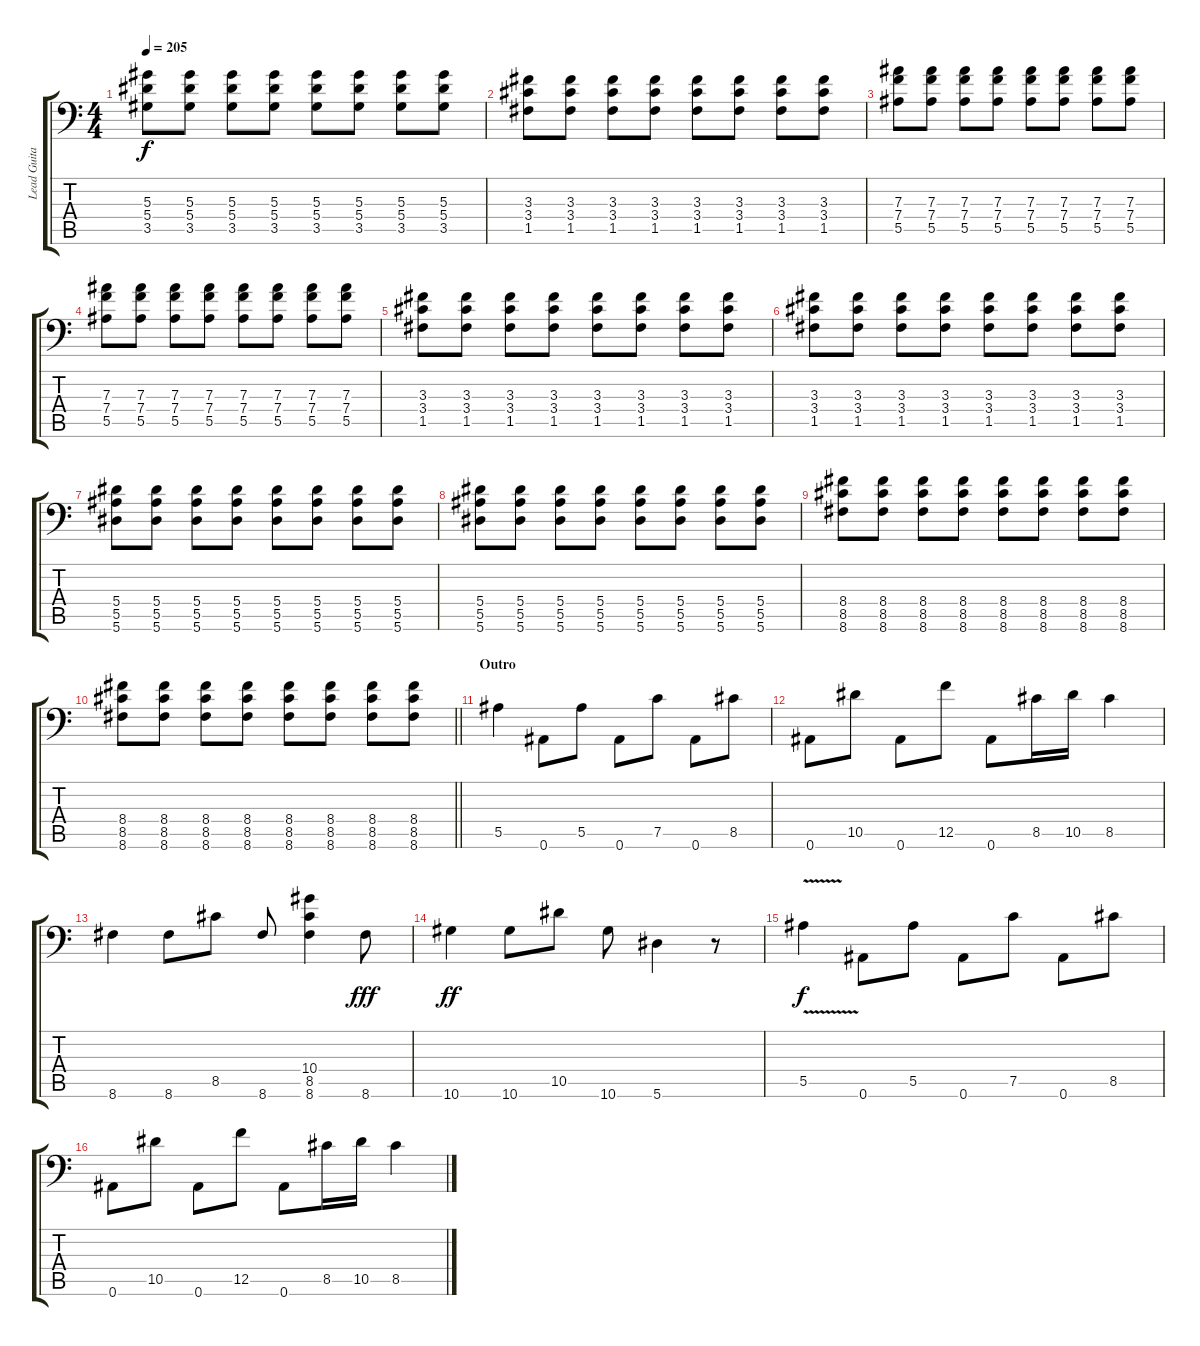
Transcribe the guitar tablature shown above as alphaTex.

\track ("Lead Guitar" "Lead Guita") {instrument distortionguitar}
\staff {score tabs}
\tuning (C4 G3 Eb3 Bb2 F2 Bb1) {hide}
\ts (4 4)
\tempo 205
\clef f4
\ks c
(5.3 5.4 3.5).8{dy f} (5.3 5.4 3.5).8 (5.3 5.4 3.5).8 (5.3 5.4 3.5).8 (5.3 5.4 3.5).8 (5.3 5.4 3.5).8 (5.3 5.4 3.5).8 (5.3 5.4 3.5).8 |
(3.3 3.4 1.5).8 (3.3 3.4 1.5).8 (3.3 3.4 1.5).8 (3.3 3.4 1.5).8 (3.3 3.4 1.5).8 (3.3 3.4 1.5).8 (3.3 3.4 1.5).8 (3.3 3.4 1.5).8 |
(7.3 7.4 5.5).8 (7.3 7.4 5.5).8 (7.3 7.4 5.5).8 (7.3 7.4 5.5).8 (7.3 7.4 5.5).8 (7.3 7.4 5.5).8 (7.3 7.4 5.5).8 (7.3 7.4 5.5).8 |
(7.3 7.4 5.5).8 (7.3 7.4 5.5).8 (7.3 7.4 5.5).8 (7.3 7.4 5.5).8 (7.3 7.4 5.5).8 (7.3 7.4 5.5).8 (7.3 7.4 5.5).8 (7.3 7.4 5.5).8 |
(3.3 3.4 1.5).8 (3.3 3.4 1.5).8 (3.3 3.4 1.5).8 (3.3 3.4 1.5).8 (3.3 3.4 1.5).8 (3.3 3.4 1.5).8 (3.3 3.4 1.5).8 (3.3 3.4 1.5).8 |
(3.3 3.4 1.5).8 (3.3 3.4 1.5).8 (3.3 3.4 1.5).8 (3.3 3.4 1.5).8 (3.3 3.4 1.5).8 (3.3 3.4 1.5).8 (3.3 3.4 1.5).8 (3.3 3.4 1.5).8 |
(5.4 5.5 5.6).8 (5.4 5.5 5.6).8 (5.4 5.5 5.6).8 (5.4 5.5 5.6).8 (5.4 5.5 5.6).8 (5.4 5.5 5.6).8 (5.4 5.5 5.6).8 (5.4 5.5 5.6).8 |
(5.4 5.5 5.6).8 (5.4 5.5 5.6).8 (5.4 5.5 5.6).8 (5.4 5.5 5.6).8 (5.4 5.5 5.6).8 (5.4 5.5 5.6).8 (5.4 5.5 5.6).8 (5.4 5.5 5.6).8 |
(8.4 8.5 8.6).8 (8.4 8.5 8.6).8 (8.4 8.5 8.6).8 (8.4 8.5 8.6).8 (8.4 8.5 8.6).8 (8.4 8.5 8.6).8 (8.4 8.5 8.6).8 (8.4 8.5 8.6).8 |
\barLineRight lightlight
(8.4 8.5 8.6).8 (8.4 8.5 8.6).8 (8.4 8.5 8.6).8 (8.4 8.5 8.6).8 (8.4 8.5 8.6).8 (8.4 8.5 8.6).8 (8.4 8.5 8.6).8 (8.4 8.5 8.6).8 |
\section ("" "Outro")
5.5.4 0.6.8 5.5.8 0.6.8 7.5.8 0.6.8 8.5.8 |
0.6.8 10.5.8 0.6.8 12.5.8 0.6.8 8.5.16 10.5.16 8.5.4 |
8.6.4 8.6.8 8.5.8 8.6.8{beam Up} (10.4 8.5 8.6).4 8.6.8{dy fff} |
10.6.4{dy ff} 10.6.8 10.5.8 10.6.8 5.6.4 r.8 |
5.5{v}.4{dy f} 0.6.8 5.5.8 0.6.8 7.5.8 0.6.8 8.5.8 |
0.6.8 10.5.8 0.6.8 12.5.8 0.6.8 8.5.16 10.5.16 8.5.4
